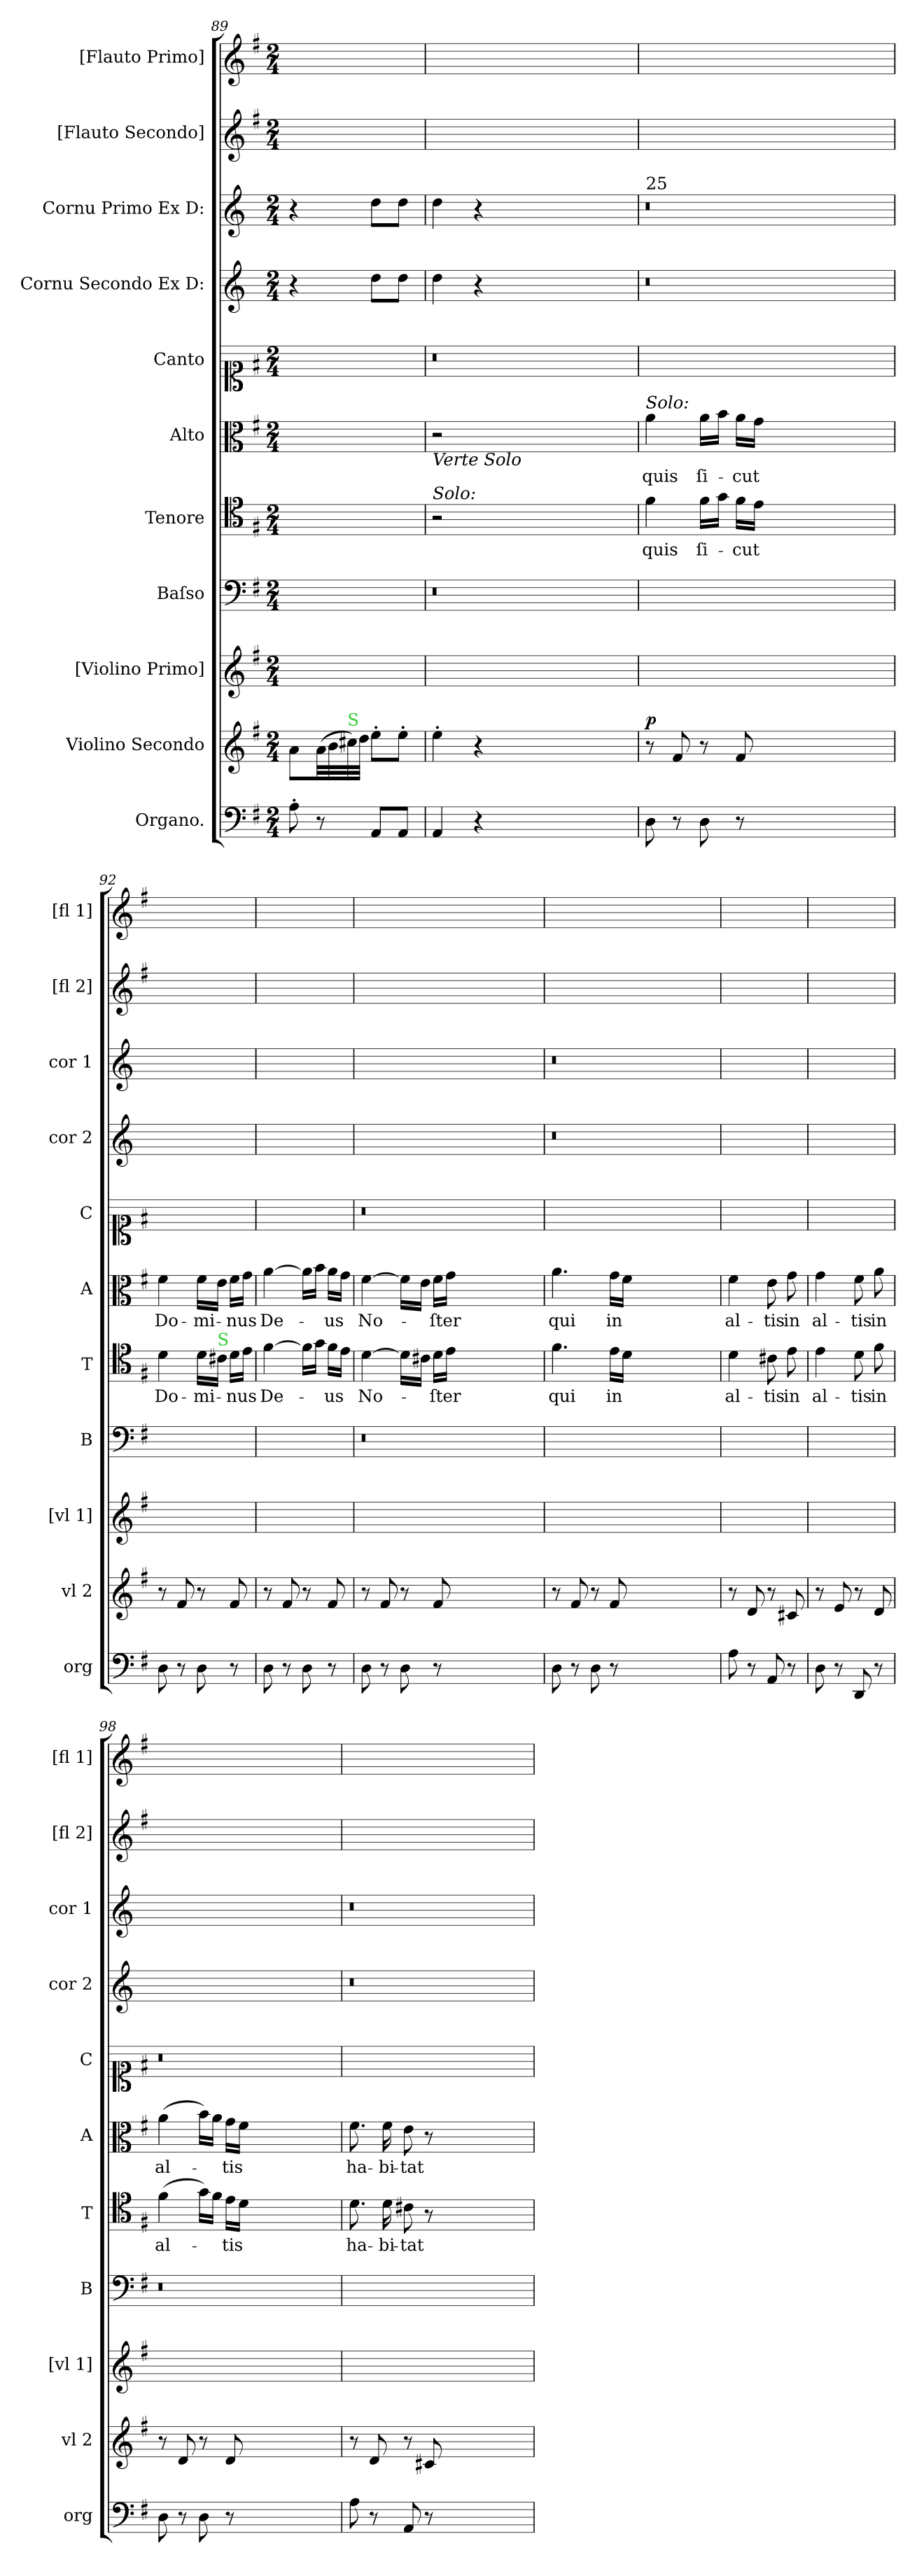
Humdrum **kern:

**kern	**dynam	**kern	**dynam	**kern	**kern	**kern	**text	**kern	**text	**kern	**kern	**kern	**kern	**kern
*part11	*part11	*part10	*part10	*part9	*part8	*part7	*part7	*part6	*part6	*part5	*part4	*part3	*part2	*part1
*staff11	*staff11	*staff10	*staff10	*staff9	*staff8	*staff7	*staff7	*staff6	*staff6	*staff5	*staff4	*staff3	*staff2	*staff1
*I"Organo.	*	*I"Violino Secondo	*	*I"[Violino Primo]	*I"Baſso	*I"Tenore	*	*I"Alto	*	*I"Canto	*I"Cornu Secondo Ex D:	*I"Cornu Primo Ex D:	*I"[Flauto Secondo]	*I"[Flauto Primo]
*I'org	*	*I'vl 2	*	*I'[vl 1]	*I'B	*I'T	*	*I'A	*	*I'C	*I'cor 2	*I'cor 1	*I'[fl 2]	*I'[fl 1]
*clefF4	*	*clefG2	*	*clefG2	*clefF4	*clefC4	*	*clefC3	*	*clefC1	*clefG2	*clefG2	*clefG2	*clefG2
*	*	*	*	*	*	*	*	*	*	*	*ITrd3c5	*ITrd3c5	*	*
*k[f#]	*	*k[f#]	*	*k[f#]	*k[f#]	*k[f#]	*	*k[f#]	*	*k[f#]	*k[f#]	*k[f#]	*k[f#]	*k[f#]
*M2/4	*	*M2/4	*	*M2/4	*M2/4	*M2/4	*	*M2/4	*	*M2/4	*M2/4	*M2/4	*M2/4	*M2/4
=89	=89	=89	=89	=89	=89	=89	=89	=89	=89	=89	=89	=89	=89	=89
8A'\	.	8a\L	.	2ryy	2ryy	2ryy	.	2ryy	.	2ryy	4r	4r	2ryy	2ryy
8r	.	(32a\LL	.	.	.	.	.	.	.	.	.	.	.	.
.	.	32b\	.	.	.	.	.	.	.	.	.	.	.	.
!	!	!LO:TX:a:color=limegreen:t=S	!	!	!	!	!	!	!	!	!	!	!	!
.	.	32cc#X\)	.	.	.	.	.	.	.	.	.	.	.	.
.	.	32dd\JJJ	.	.	.	.	.	.	.	.	.	.	.	.
8AA/L	.	8ee'\L	.	.	.	.	.	.	.	.	8a\L	8a\L	.	.
8AA/J	.	8ee'\J	.	.	.	.	.	.	.	.	8a\J	8a\J	.	.
=90	=90	=90	=90	=90	=90	=90	=90	=90	=90	=90	=90	=90	=90	=90
!	!	!	!	!	!	!	!	!LO:TX:b:i:t=Verte Solo	!	!	!	!	!	!
!	!	!	!	!	!	!LO:TX:a:i:t=Solo&colon;	!	!	!	!	!	!	!	!
4AA/	.	4ee'\	.	2ryy	0r	2r	.	2r	.	0r	4a\	4a\	2ryy	2ryy
4r	.	4r	.	.	.	.	.	.	.	.	4r	4r	.	.
1.ryy	.	1.ryy	.	1.ryy	.	1.ryy	.	1.ryy	.	.	1.ryy	1.ryy	1.ryy	1.ryy
=91	=91	=91	=91	=91	=91	=91	=91	=91	=91	=91	=91	=91	=91	=91
!	!	!	!	!	!	!	!	!	!	!	!	!LO:TX:a:t=25	!	!
!	!	!	!	!	!	!	!	!LO:TX:a:i:t=Solo&colon;	!	!	!	!	!	!
!	!LO:DY:a	!	!LO:DY:a	!	!	!	!	!	!	!	!	!	!	!
8D\	pio&colon;	8r	p	2ryy	0ryy	4f#\	quis	4a\	quis	0ryy	0r	0r	2ryy	2ryy
8r	.	8f#/	.	.	.	.	.	.	.	.	.	.	.	.
8D\	.	8r	.	.	.	16f#\LL	ſi-	16a\LL	ſi-	.	.	.	.	.
.	.	.	.	.	.	16g\JJ	.	16b\JJ	.	.	.	.	.	.
8r	.	8f#/	.	.	.	16f#\LL	-cut	16a\LL	-cut	.	.	.	.	.
.	.	.	.	.	.	16e\JJ	.	16g\JJ	.	.	.	.	.	.
1.ryy	.	1.ryy	.	1.ryy	.	1.ryy	.	1.ryy	.	.	.	.	1.ryy	1.ryy
=92	=92	=92	=92	=92	=92	=92	=92	=92	=92	=92	=92	=92	=92	=92
8D\	.	8r	.	2ryy	2ryy	4d\	Do-	4f#\	Do-	2ryy	2ryy	2ryy	2ryy	2ryy
8r	.	8f#/	.	.	.	.	.	.	.	.	.	.	.	.
8D\	.	8r	.	.	.	16d\LL	-mi-	16f#\LL	-mi-	.	.	.	.	.
!	!	!	!	!	!	!LO:TX:a:color=limegreen:t=S	!	!	!	!	!	!	!	!
.	.	.	.	.	.	16c#X\JJ	.	16e\JJ	.	.	.	.	.	.
8r	.	8f#/	.	.	.	16d\LL	-nus	16f#\LL	-nus	.	.	.	.	.
.	.	.	.	.	.	16e\JJ	.	16g\JJ	.	.	.	.	.	.
=93	=93	=93	=93	=93	=93	=93	=93	=93	=93	=93	=93	=93	=93	=93
8D\	.	8r	.	2ryy	2ryy	[4f#\	De-	[4a\	De-	2ryy	2ryy	2ryy	2ryy	2ryy
8r	.	8f#/	.	.	.	.	.	.	.	.	.	.	.	.
8D\	.	8r	.	.	.	16f#\LL]	.	16a\LL]	.	.	.	.	.	.
.	.	.	.	.	.	16g\JJ	.	16b\JJ	.	.	.	.	.	.
8r	.	8f#/	.	.	.	16f#\LL	-us	16a\LL	-us	.	.	.	.	.
.	.	.	.	.	.	16e\JJ	.	16g\JJ	.	.	.	.	.	.
=94	=94	=94	=94	=94	=94	=94	=94	=94	=94	=94	=94	=94	=94	=94
8D\	.	8r	.	2ryy	0r	[4d\	No-	[4f#\	No-	0r	0ryy	0ryy	2ryy	2ryy
8r	.	8f#/	.	.	.	.	.	.	.	.	.	.	.	.
8D\	.	8r	.	.	.	16d\LL]	.	16f#\LL]	.	.	.	.	.	.
.	.	.	.	.	.	16c#X\JJ	.	16e\JJ	.	.	.	.	.	.
8r	.	8f#/	.	.	.	16d\LL	-ſter	16f#\LL	-ſter	.	.	.	.	.
.	.	.	.	.	.	16e\JJ	.	16g\JJ	.	.	.	.	.	.
1.ryy	.	1.ryy	.	1.ryy	.	1.ryy	.	1.ryy	.	.	.	.	1.ryy	1.ryy
=95	=95	=95	=95	=95	=95	=95	=95	=95	=95	=95	=95	=95	=95	=95
8D\	.	8r	.	2ryy	0ryy	4.f#\	qui	4.a\	qui	0ryy	0r	0r	2ryy	2ryy
8r	.	8f#/	.	.	.	.	.	.	.	.	.	.	.	.
8D\	.	8r	.	.	.	.	.	.	.	.	.	.	.	.
8r	.	8f#/	.	.	.	16e\LL	in	16g\LL	in	.	.	.	.	.
.	.	.	.	.	.	16d\JJ	.	16f#\JJ	.	.	.	.	.	.
1.ryy	.	1.ryy	.	1.ryy	.	1.ryy	.	1.ryy	.	.	.	.	1.ryy	1.ryy
=96	=96	=96	=96	=96	=96	=96	=96	=96	=96	=96	=96	=96	=96	=96
8A\	.	8r	.	2ryy	2ryy	4d\	al-	4f#\	al-	2ryy	2ryy	2ryy	2ryy	2ryy
8r	.	8d/	.	.	.	.	.	.	.	.	.	.	.	.
8AA/	.	8r	.	.	.	8c#X\	-tis	8e\	-tis	.	.	.	.	.
!	!	!	!	!	!	!	!LO:LY:i	!	!	!	!	!	!	!
8r	.	8c#X/	.	.	.	8e\	in	8g\	in	.	.	.	.	.
=97	=97	=97	=97	=97	=97	=97	=97	=97	=97	=97	=97	=97	=97	=97
!	!	!	!	!	!	!	!LO:LY:i	!	!	!	!	!	!	!
8D\	.	8r	.	2ryy	2ryy	4e\	al-	4g\	al-	2ryy	2ryy	2ryy	2ryy	2ryy
8r	.	8e/	.	.	.	.	.	.	.	.	.	.	.	.
!	!	!	!	!	!	!	!LO:LY:i	!	!	!	!	!	!	!
8DD/	.	8r	.	.	.	8d\	-tis	8f#\	-tis	.	.	.	.	.
8r	.	8d/	.	.	.	8f#\	in	8a\	in	.	.	.	.	.
=98	=98	=98	=98	=98	=98	=98	=98	=98	=98	=98	=98	=98	=98	=98
8D\	.	8r	.	2ryy	0r	(4f#\	al-	(4a\	al-	0r	0ryy	0ryy	2ryy	2ryy
8r	.	8d/	.	.	.	.	.	.	.	.	.	.	.	.
8D\	.	8r	.	.	.	16g\LL)	.	16b\LL)	.	.	.	.	.	.
.	.	.	.	.	.	16f#\JJ	.	16a\JJ	.	.	.	.	.	.
8r	.	8d/	.	.	.	16e\LL	-tis	16g\LL	-tis	.	.	.	.	.
.	.	.	.	.	.	16d\JJ	.	16f#\JJ	.	.	.	.	.	.
1.ryy	.	1.ryy	.	1.ryy	.	1.ryy	.	1.ryy	.	.	.	.	1.ryy	1.ryy
=99	=99	=99	=99	=99	=99	=99	=99	=99	=99	=99	=99	=99	=99	=99
8A\	.	8r	.	2ryy	0ryy	8.d\	ha-	8.f#\	ha-	0ryy	0r	0r	2ryy	2ryy
8r	.	8d/	.	.	.	.	.	.	.	.	.	.	.	.
.	.	.	.	.	.	16d\	-bi-	16f#\	-bi-	.	.	.	.	.
8AA/	.	8r	.	.	.	8c#X\	-tat	8e\	-tat	.	.	.	.	.
8r	.	8c#X/	.	.	.	8r	.	8r	.	.	.	.	.	.
1.ryy	.	1.ryy	.	1.ryy	.	1.ryy	.	1.ryy	.	.	.	.	1.ryy	1.ryy
=	=	=	=	=	=	=	=	=	=	=	=	=	=	=
*-	*-	*-	*-	*-	*-	*-	*-	*-	*-	*-	*-	*-	*-	*-
